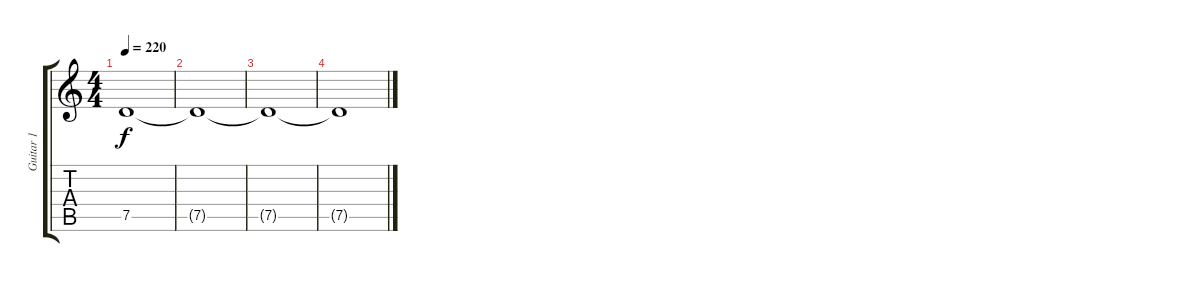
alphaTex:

\track ("Guitar 1" "Guitar 1") {instrument distortionguitar}
\staff {score tabs}
\tuning (D4 A3 F3 C3 G2 C2) {hide}
\ts (4 4)
\tempo 220
\clef g2
\ks c
7.5{t}.1{dy f} |
7.5{t}.1 |
7.5{t}.1 |
7.5{t}.1
